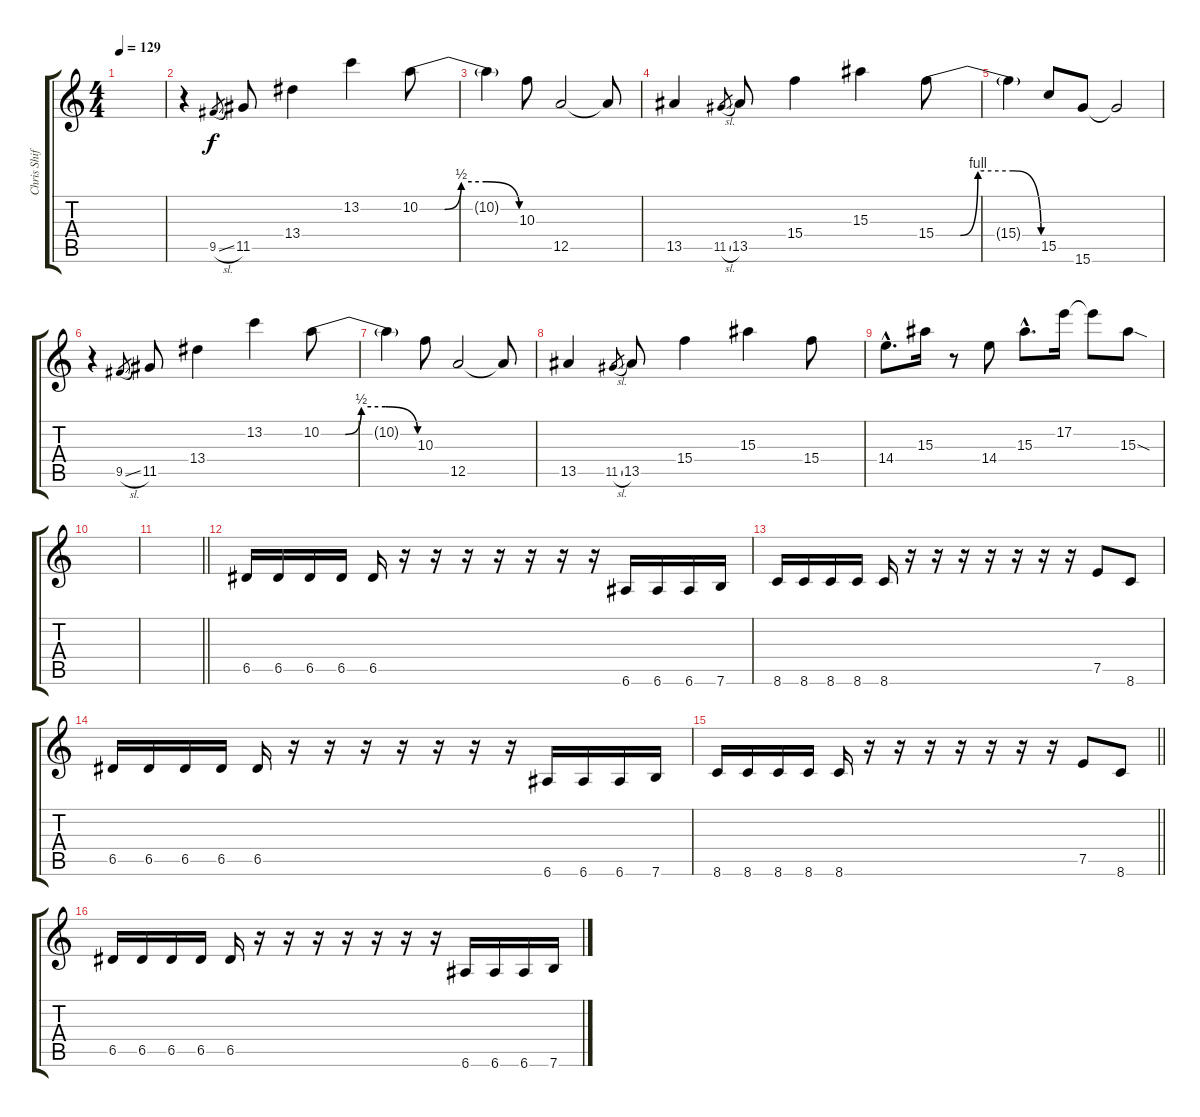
\track ("Chris Shifflet" "Chris Shif") {instrument overdrivenguitar}
\staff {score tabs}
\tuning (E4 B3 G3 D3 A2 E2) {hide}
\ts (4 4)
\tempo 129
\clef g2
\ks c
|
r.4{instrument overdrivenguitar} 9.5{sl}.8{gr} 11.5.8 13.4.4 13.2.4 10.2{be (custom 0 0 15 0 25 2 40 2 60 0)}.8 |
10.2{t}.4 10.3.8 12.5.2 12.5{t}.8 |
13.5.4 11.5{sl}.8{gr} 13.5.8 15.4.4 15.3.4 15.4{be (custom 0 0 14 0 24 4 44 4 60 0)}.8 |
15.4{t}.4 15.5.8 15.6.8 15.6{t}.2 |
r.4 9.5{sl}.8{gr} 11.5.8 13.4.4 13.2.4 10.2{be (custom 0 0 15 0 25 2 40 2 60 0)}.8 |
10.2{t}.4 10.3.8 12.5.2 12.5{t}.8 |
13.5.4 11.5{sl}.8{gr} 13.5.8 15.4.4 15.3.4 15.4.8 |
14.4{hac}.8{d} 15.3.16 r.8 14.4.8 15.3{hac}.8{d} 17.2.16 17.2{t}.8 15.3{sod}.8 |
|
\barLineRight lightlight
|
6.5.16{instrument overdrivenguitar} 6.5.16 6.5.16 6.5.16 6.5.16 r.16 r.16 r.16 r.16 r.16 r.16 r.16 6.6.16 6.6.16 6.6.16 7.6.16 |
8.6.16 8.6.16 8.6.16 8.6.16 8.6.16 r.16 r.16 r.16 r.16 r.16 r.16 r.16 7.5.8 8.6.8 |
6.5.16 6.5.16 6.5.16 6.5.16 6.5.16 r.16 r.16 r.16 r.16 r.16 r.16 r.16 6.6.16 6.6.16 6.6.16 7.6.16 |
\barLineRight lightlight
8.6.16 8.6.16 8.6.16 8.6.16 8.6.16 r.16 r.16 r.16 r.16 r.16 r.16 r.16 7.5.8 8.6.8 |
6.5.16 6.5.16 6.5.16 6.5.16 6.5.16 r.16 r.16 r.16 r.16 r.16 r.16 r.16 6.6.16 6.6.16 6.6.16 7.6.16
